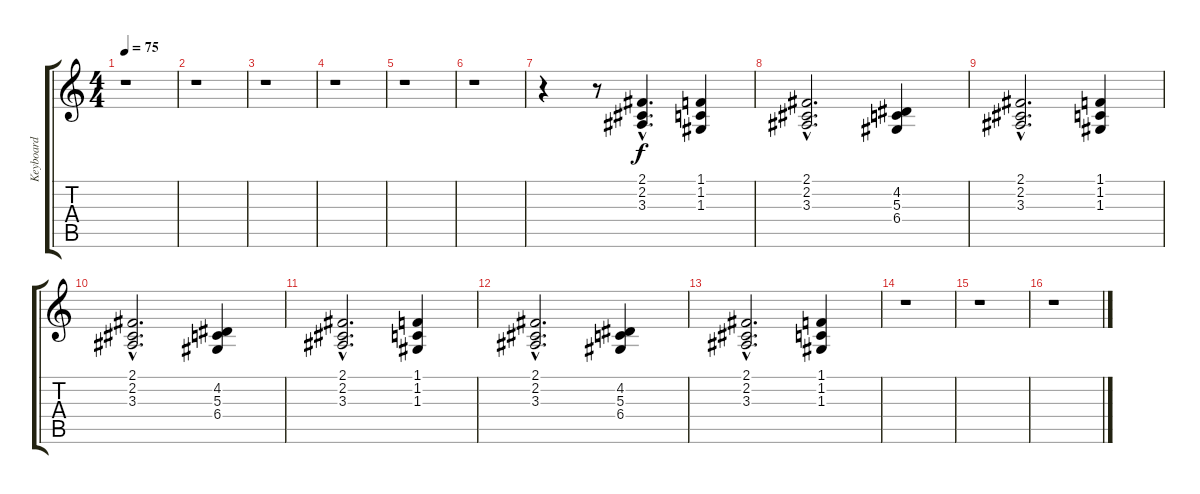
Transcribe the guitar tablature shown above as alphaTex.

\track ("Keyboard" "Keyboard") {instrument tremolostrings}
\staff {score tabs}
\tuning (E4 B3 G3 D3 A2 E2) {hide}
\ts (4 4)
\tempo 75
\clef g2
\ks c
r.1{dy f} |
r.1 |
r.1 |
r.1 |
r.1 |
r.1 |
r.4 r.8 (2.1{hac} 2.2{hac} 3.3{hac}).4{d} (1.1 1.2 1.3).4 |
(2.1{hac} 2.2{hac} 3.3{hac}).2{d} (4.2 5.3 6.4).4 |
(2.1{hac} 2.2{hac} 3.3{hac}).2{d} (1.1 1.2 1.3).4 |
(2.1{hac} 2.2{hac} 3.3{hac}).2{d} (4.2 5.3 6.4).4 |
(2.1{hac} 2.2{hac} 3.3{hac}).2{d} (1.1 1.2 1.3).4 |
(2.1{hac} 2.2{hac} 3.3{hac}).2{d} (4.2 5.3 6.4).4 |
(2.1{hac} 2.2{hac} 3.3{hac}).2{d} (1.1 1.2 1.3).4 |
r.1 |
r.1 |
r.1
